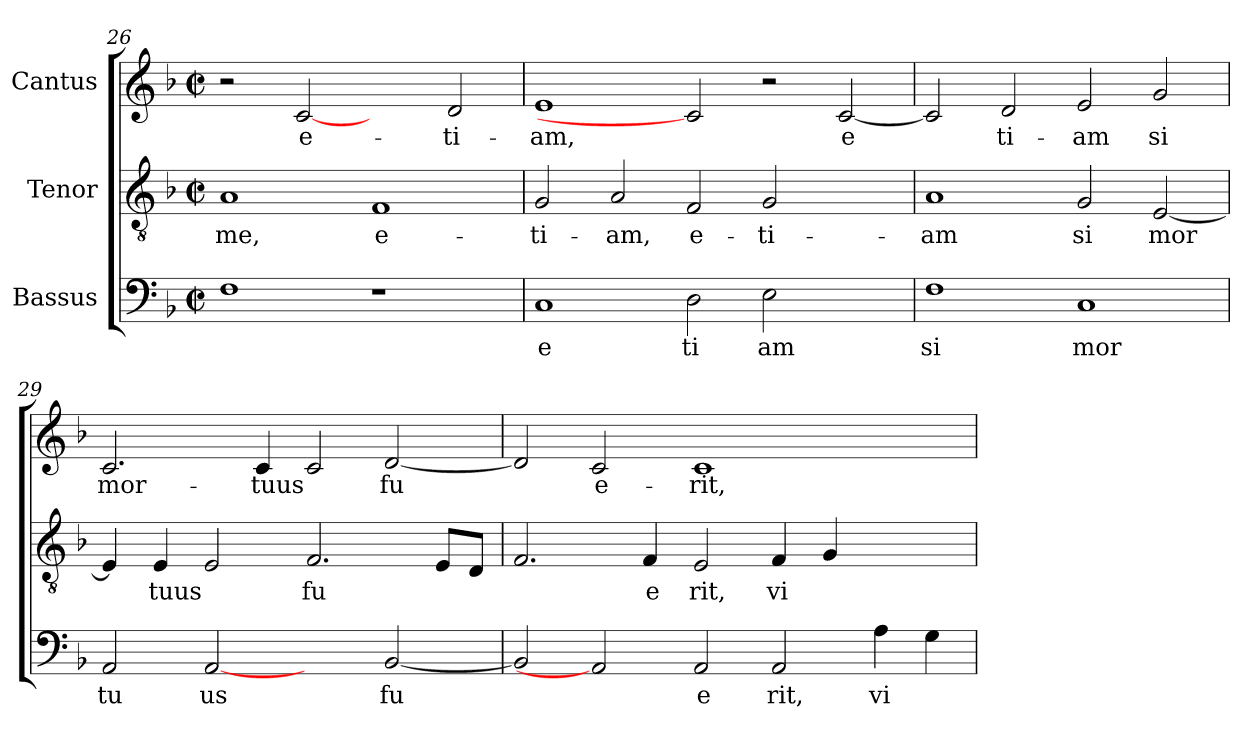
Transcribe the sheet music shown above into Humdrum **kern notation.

**kern	**text	**kern	**text	**kern	**text
*part3	*part3	*part2	*part2	*part1	*part1
*staff3	*staff3	*staff2	*staff2	*staff1	*staff1
*I"Bassus	*	*I"Tenor	*	*I"Cantus	*
*clefF4	*	*clefGv2	*	*clefG2	*
*k[b-]	*	*k[b-]	*	*k[b-]	*
*F:	*	*F:	*	*F:	*
*M2/2	*	*M2/2	*	*M2/2	*
*met(c|)	*	*met(c|)	*	*met(c|)	*
=26	=26	=26	=26	=26	=26
!	!LO:LY:b	!	!LO:LY:b:cj	!	!
1F	.	1A	me,	2r	.
!	!	!	!	!	!LO:LY:b:cj
.	.	.	.	[2c	e-
!	!	!	!LO:LY:b:cj	!	!
1r	.	1F	e-	2ryy	.
!	!	!	!	!	!LO:LY:b:cj
.	.	.	.	2d/	-ti-
=27	=27	=27	=27	=27	=27
!	!LO:LY:b	!	!LO:LY:b:cj	!	!LO:LY:b:cj
1C	e	2G/	-ti-	1e	-am,
!	!	!	!LO:LY:b:cj	!	!
.	.	2A/	-am,	.	.
!	!LO:LY:b	!	!LO:LY:b:cj	!	!
2D\	ti	2F/	e-	2c]	.
!	!LO:LY:b	!	!LO:LY:b:cj	!	!
2E\	am	2G/	-ti-	2r	.
!	!	!	!	!	!LO:LY:b:cj
2ryy	.	2ryy	.	[<2c/	e-
=28	=28	=28	=28	=28	=28
!	!LO:LY:b	!	!LO:LY:b:cj	!	!LO:LY:b:cj
1F	si	1A	-am	2c/]	--
!	!	!	!	!	!LO:LY:b:cj
.	.	.	.	2d/	-ti-
!	!LO:LY:b	!	!LO:LY:b:cj	!	!LO:LY:b:cj
1C	mor	2G/	si	2e/	-am
!	!	!	!LO:LY:b:cj	!	!LO:LY:b:cj
.	.	[<2E/	mor-	2g/	si
=29	=29	=29	=29	=29	=29
!	!LO:LY:b	!	!LO:LY:b:cj	!	!LO:LY:b:cj
2AA/	tu	4E/]	--	2.c/	mor-
!	!	!	!LO:LY:b:cj	!	!
.	.	4E/	-tuus	.	.
!	!LO:LY:b	!	!LO:LY:b:cj	!	!
[2AA	us	2E/	.	.	.
!	!	!	!	!	!LO:LY:b:cj
.	.	.	.	4c/	-tuus
!	!	!	!LO:LY:b:cj	!	!LO:LY:b:cj
2ryy	.	2.F/	fu-	2c/	.
!	!LO:LY:b	!	!	!	!LO:LY:b:cj
[<2BB-/	fu	.	.	[<2d/	fu-
!	!	!	!LO:LY:b:cj	!	!
.	.	8E/L	--	.	.
!	!	!	!LO:LY:b:cj	!	!
.	.	8D/J	--	.	.
!!LO:LB:g=z
=30	=30	=30	=30	=30	=30
!	!LO:LY:b	!	!LO:LY:b:cj	!	!LO:LY:b:cj
2BB-/]	.	2.F/	--	2d/]	--
!	!	!	!	!	!LO:LY:b:cj
2AA]	.	.	.	2c/	-e-
!	!	!	!LO:LY:b:cj	!	!
.	.	4F/	-e	.	.
!	!LO:LY:b	!	!LO:LY:b:cj	!	!LO:LY:b:cj
2AA/	e	2E/	rit,	1c	-rit,
!	!LO:LY:b	!	!LO:LY:b:cj	!	!
2AA/	rit,	4F/	vi	.	.
!	!	!	!LO:LY:b:cj	!	!
.	.	4G/	.	.	.
!	!LO:LY:b	!	!	!	!
4A\	vi	2ryy	.	2ryy	.
!	!LO:LY:b	!	!	!	!
4G\	.	.	.	.	.
=	=	=	=	=	=
*-	*-	*-	*-	*-	*-
